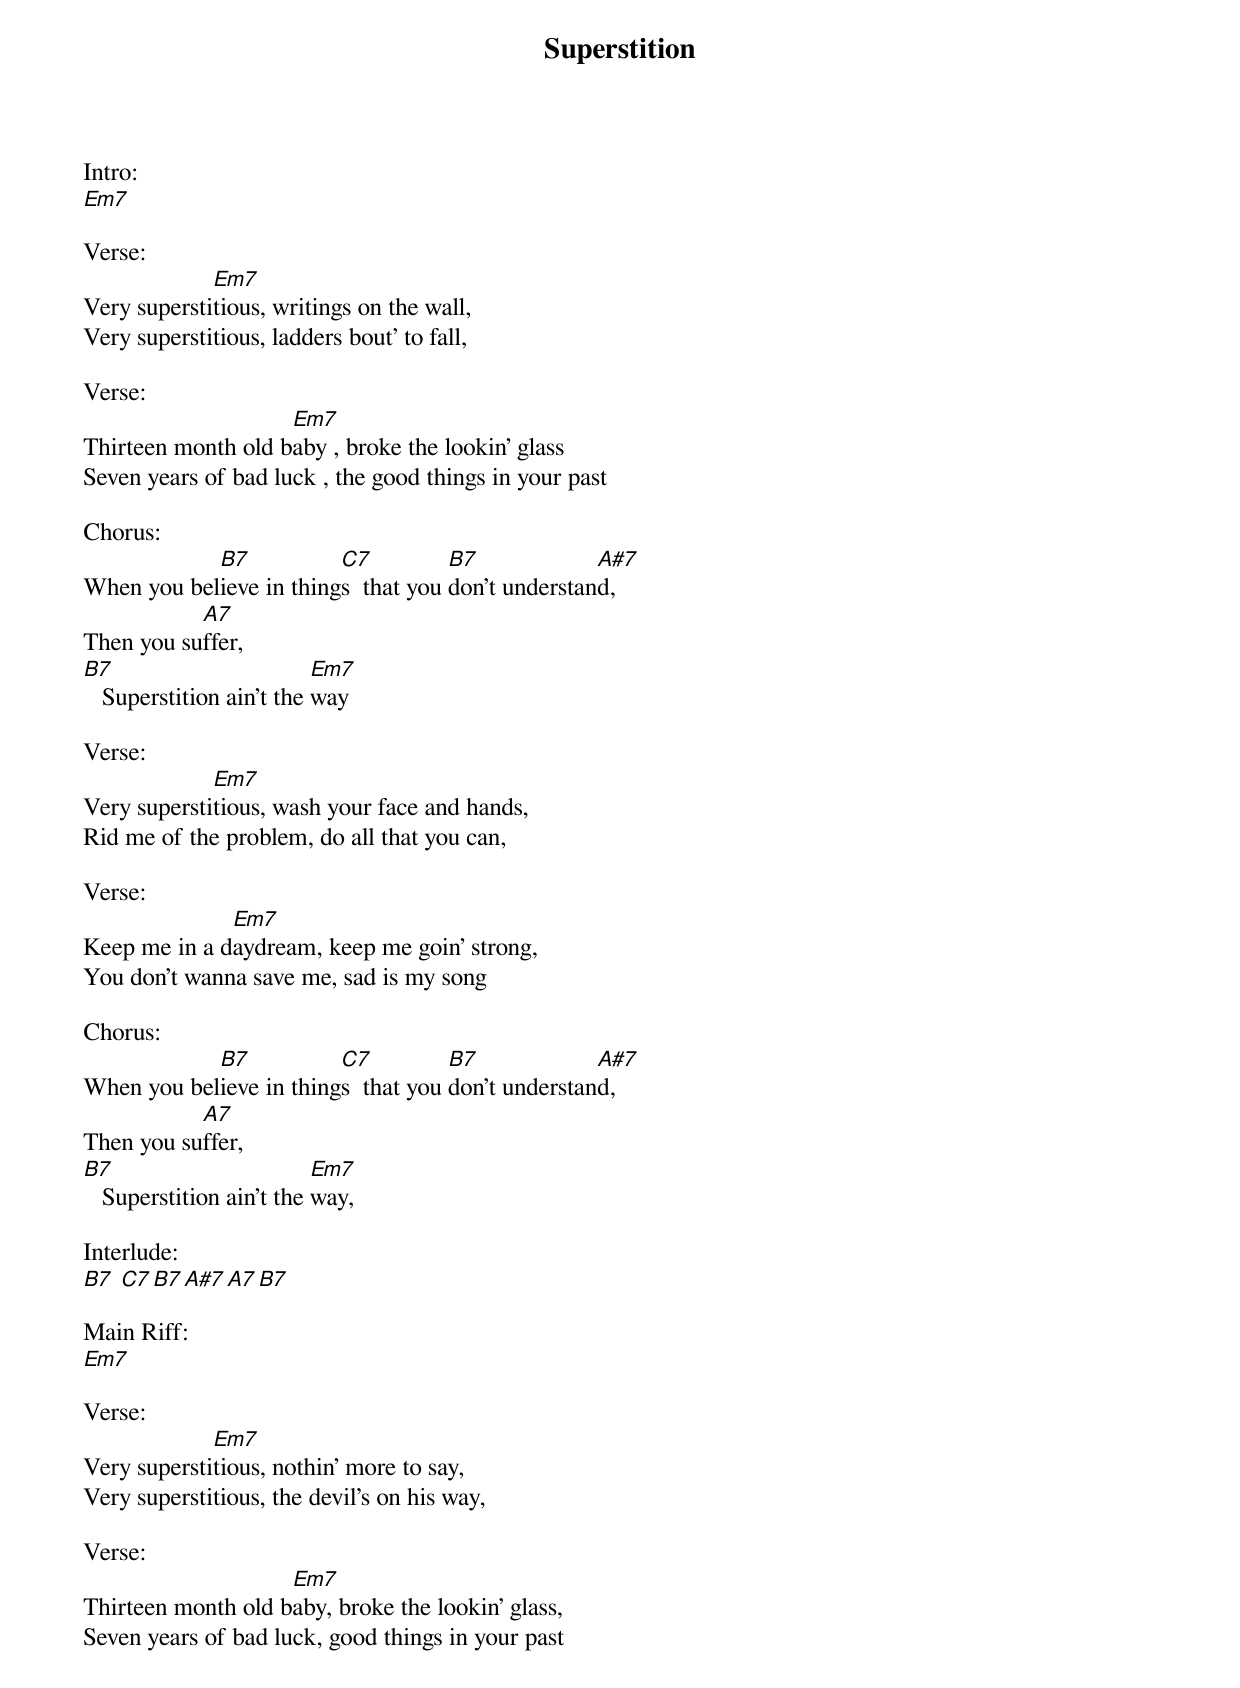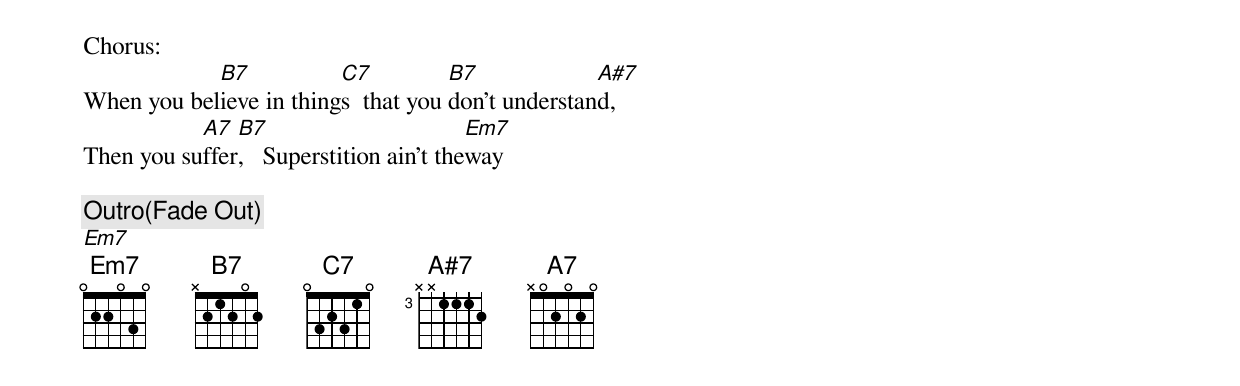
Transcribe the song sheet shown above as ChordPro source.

{title:Superstition}
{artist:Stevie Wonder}
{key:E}
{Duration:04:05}
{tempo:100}

Intro:
[Em7]

Verse:
Very supersti[Em7]tious, writings on the wall,
Very superstitious, ladders bout' to fall,

Verse:
Thirteen month old b[Em7]aby , broke the lookin' glass
Seven years of bad luck , the good things in your past

Chorus:
When you bel[B7]ieve in thing[C7]s  that you [B7]don't understan[A#7]d,
Then you su[A7]ffer,
[B7]   Superstition ain't the [Em7]way

Verse:
Very supersti[Em7]tious, wash your face and hands,
Rid me of the problem, do all that you can,

Verse:
Keep me in a d[Em7]aydream, keep me goin' strong,
You don't wanna save me, sad is my song

Chorus:
When you bel[B7]ieve in thing[C7]s  that you [B7]don't understan[A#7]d,
Then you su[A7]ffer,
[B7]   Superstition ain't the [Em7]way,

Interlude:
[B7] [C7][B7][A#7][A7][B7]

Main Riff:
[Em7]

Verse:
Very supersti[Em7]tious, nothin' more to say,
Very superstitious, the devil's on his way,

Verse:
Thirteen month old b[Em7]aby, broke the lookin' glass,
Seven years of bad luck, good things in your past

Chorus:
When you bel[B7]ieve in thing[C7]s  that you [B7]don't understan[A#7]d,
Then you su[A7]ffer[B7],   Superstition ain't the[Em7]way

{comment: Outro(Fade Out)}
[Em7]
